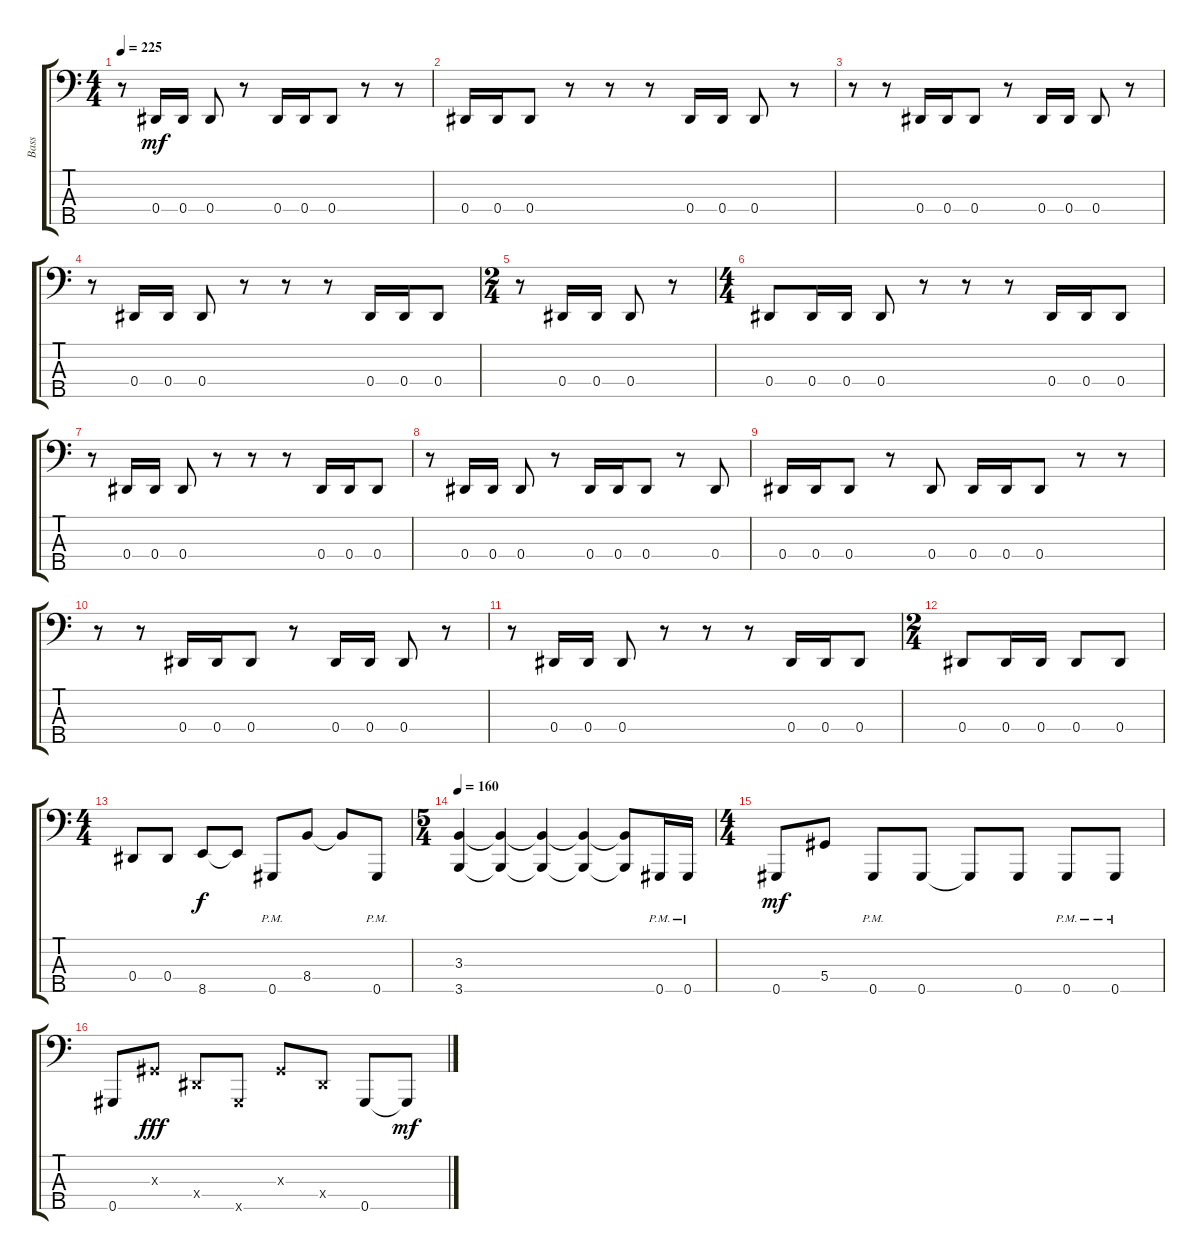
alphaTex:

\track ("Bass" "Bass") {instrument electricbassfinger}
\staff {score tabs}
\tuning (Eb2 Db2 Ab1 Eb1 Ab0) {hide}
\ts (4 4)
\tempo 225
\clef f4
\ks c
r.8{dy mf} 0.4.16 0.4.16 0.4.8 r.8 0.4.16 0.4.16 0.4.8 r.8 r.8 |
0.4.16 0.4.16 0.4.8 r.8 r.8 r.8 0.4.16 0.4.16 0.4.8 r.8 |
r.8 r.8 0.4.16 0.4.16 0.4.8 r.8 0.4.16 0.4.16 0.4.8 r.8 |
r.8 0.4.16 0.4.16 0.4.8 r.8 r.8 r.8 0.4.16 0.4.16 0.4.8 |
\ts (2 4)
r.8 0.4.16 0.4.16 0.4.8 r.8 |
\ts (4 4)
0.4.8 0.4.16 0.4.16 0.4.8 r.8 r.8 r.8 0.4.16 0.4.16 0.4.8 |
r.8 0.4.16 0.4.16 0.4.8 r.8 r.8 r.8 0.4.16 0.4.16 0.4.8 |
r.8 0.4.16 0.4.16 0.4.8 r.8 0.4.16 0.4.16 0.4.8 r.8 0.4.8 |
0.4.16 0.4.16 0.4.8 r.8 0.4.8 0.4.16 0.4.16 0.4.8 r.8 r.8 |
r.8 r.8 0.4.16 0.4.16 0.4.8 r.8 0.4.16 0.4.16 0.4.8 r.8 |
r.8 0.4.16 0.4.16 0.4.8 r.8 r.8 r.8 0.4.16 0.4.16 0.4.8 |
\ts (2 4)
0.4.8 0.4.16 0.4.16 0.4.8 0.4.8 |
\ts (4 4)
0.4.8 0.4.8 8.5.8{dy f} 8.5{t}.8 0.5{pm}.8 8.4.8 8.4{t}.8 0.5{pm}.8 |
\ts (5 4)
\tempo 160
(3.3 3.5).4 (3.3{t} 3.5{t}).4 (3.3{t} 3.5{t}).4 (3.3{t} 3.5{t}).4 (3.3{t} 3.5{t}).8 0.5{pm}.16 0.5{pm}.16 |
\ts (4 4)
0.5.8{dy mf} 5.4.8 0.5{pm}.8 0.5.8 0.5{t}.8 0.5.8 0.5{pm}.8 0.5{pm}.8 |
0.5.8 0.3{x}.8{dy fff} 0.4{x}.8 0.5{x}.8 0.3{x}.8 0.4{x}.8 0.5.8 0.5{t}.8{dy mf}
